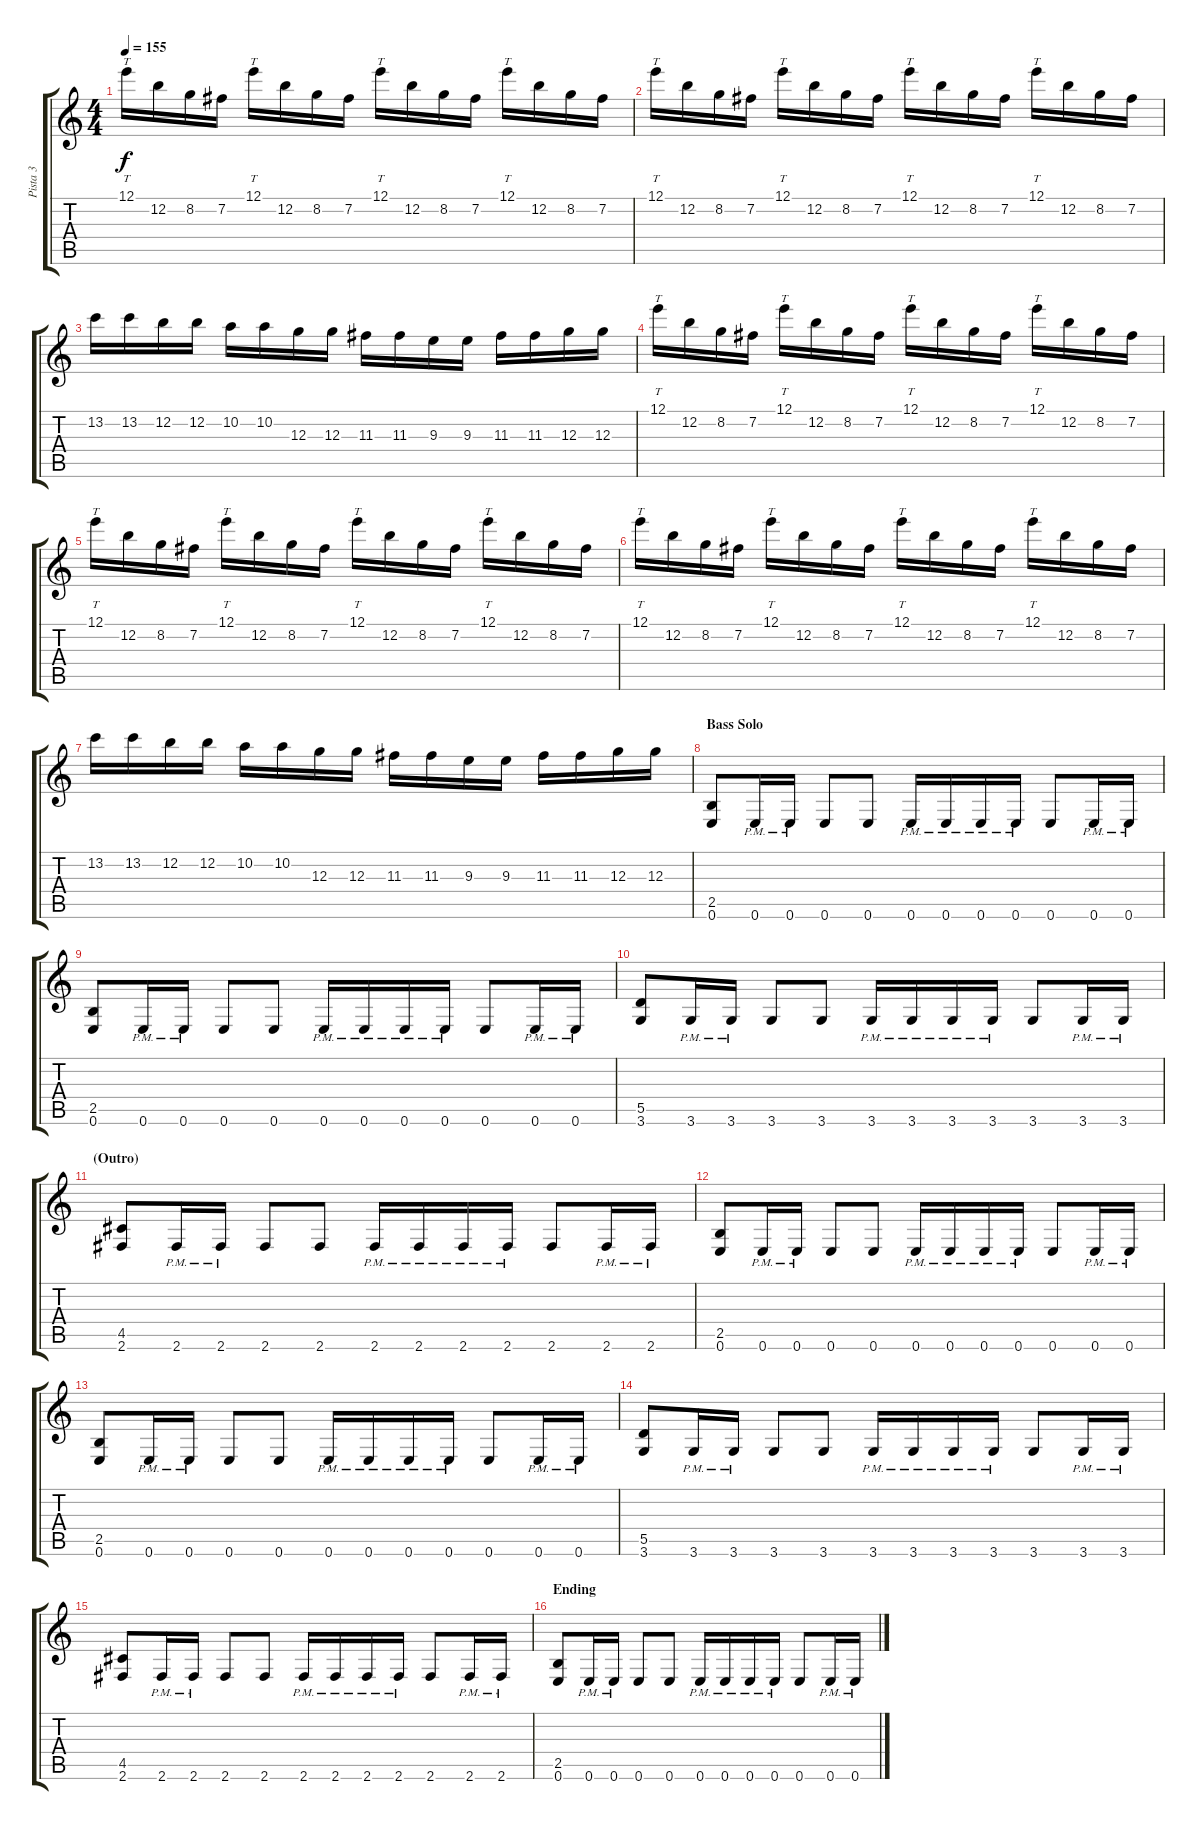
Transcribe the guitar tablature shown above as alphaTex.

\track ("Pista 3" "Pista 3") {instrument distortionguitar}
\staff {score tabs}
\tuning (E4 B3 G3 D3 A2 E2) {hide}
\ts (4 4)
\tempo 155
\clef g2
\ks c
12.1.16{tt dy f} 12.2.16 8.2.16 7.2.16 12.1.16{tt} 12.2.16 8.2.16 7.2.16 12.1.16{tt} 12.2.16 8.2.16 7.2.16 12.1.16{tt} 12.2.16 8.2.16 7.2.16 |
12.1.16{tt} 12.2.16 8.2.16 7.2.16 12.1.16{tt} 12.2.16 8.2.16 7.2.16 12.1.16{tt} 12.2.16 8.2.16 7.2.16 12.1.16{tt} 12.2.16 8.2.16 7.2.16 |
13.2.16 13.2.16 12.2.16 12.2.16 10.2.16 10.2.16 12.3.16 12.3.16 11.3.16 11.3.16 9.3.16 9.3.16 11.3.16 11.3.16 12.3.16 12.3.16 |
12.1.16{tt} 12.2.16 8.2.16 7.2.16 12.1.16{tt} 12.2.16 8.2.16 7.2.16 12.1.16{tt} 12.2.16 8.2.16 7.2.16 12.1.16{tt} 12.2.16 8.2.16 7.2.16 |
12.1.16{tt} 12.2.16 8.2.16 7.2.16 12.1.16{tt} 12.2.16 8.2.16 7.2.16 12.1.16{tt} 12.2.16 8.2.16 7.2.16 12.1.16{tt} 12.2.16 8.2.16 7.2.16 |
12.1.16{tt} 12.2.16 8.2.16 7.2.16 12.1.16{tt} 12.2.16 8.2.16 7.2.16 12.1.16{tt} 12.2.16 8.2.16 7.2.16 12.1.16{tt} 12.2.16 8.2.16 7.2.16 |
13.2.16 13.2.16 12.2.16 12.2.16 10.2.16 10.2.16 12.3.16 12.3.16 11.3.16 11.3.16 9.3.16 9.3.16 11.3.16 11.3.16 12.3.16 12.3.16 |
\section ("" "Bass Solo")
(2.5 0.6).8{volume 13 balance 16} 0.6{pm}.16 0.6{pm}.16 0.6.8 0.6.8 0.6{pm}.16 0.6{pm}.16 0.6{pm}.16 0.6{pm}.16 0.6.8 0.6{pm}.16 0.6{pm}.16 |
(2.5 0.6).8 0.6{pm}.16 0.6{pm}.16 0.6.8 0.6.8 0.6{pm}.16 0.6{pm}.16 0.6{pm}.16 0.6{pm}.16 0.6.8 0.6{pm}.16 0.6{pm}.16 |
(5.5 3.6).8 3.6{pm}.16 3.6{pm}.16 3.6.8 3.6.8 3.6{pm}.16 3.6{pm}.16 3.6{pm}.16 3.6{pm}.16 3.6.8 3.6{pm}.16 3.6{pm}.16 |
\section ("" "(Outro)")
(4.5 2.6).8 2.6{pm}.16 2.6{pm}.16 2.6.8 2.6.8 2.6{pm}.16 2.6{pm}.16 2.6{pm}.16 2.6{pm}.16 2.6.8 2.6{pm}.16 2.6{pm}.16 |
(2.5 0.6).8 0.6{pm}.16 0.6{pm}.16 0.6.8 0.6.8 0.6{pm}.16 0.6{pm}.16 0.6{pm}.16 0.6{pm}.16 0.6.8 0.6{pm}.16 0.6{pm}.16 |
(2.5 0.6).8 0.6{pm}.16 0.6{pm}.16 0.6.8 0.6.8 0.6{pm}.16 0.6{pm}.16 0.6{pm}.16 0.6{pm}.16 0.6.8 0.6{pm}.16 0.6{pm}.16 |
(5.5 3.6).8 3.6{pm}.16 3.6{pm}.16 3.6.8 3.6.8 3.6{pm}.16 3.6{pm}.16 3.6{pm}.16 3.6{pm}.16 3.6.8 3.6{pm}.16 3.6{pm}.16 |
(4.5 2.6).8 2.6{pm}.16 2.6{pm}.16 2.6.8 2.6.8 2.6{pm}.16 2.6{pm}.16 2.6{pm}.16 2.6{pm}.16 2.6.8 2.6{pm}.16 2.6{pm}.16 |
\section ("" "Ending")
(2.5 0.6).8 0.6{pm}.16 0.6{pm}.16 0.6.8 0.6.8 0.6{pm}.16 0.6{pm}.16 0.6{pm}.16 0.6{pm}.16 0.6.8 0.6{pm}.16 0.6{pm}.16
